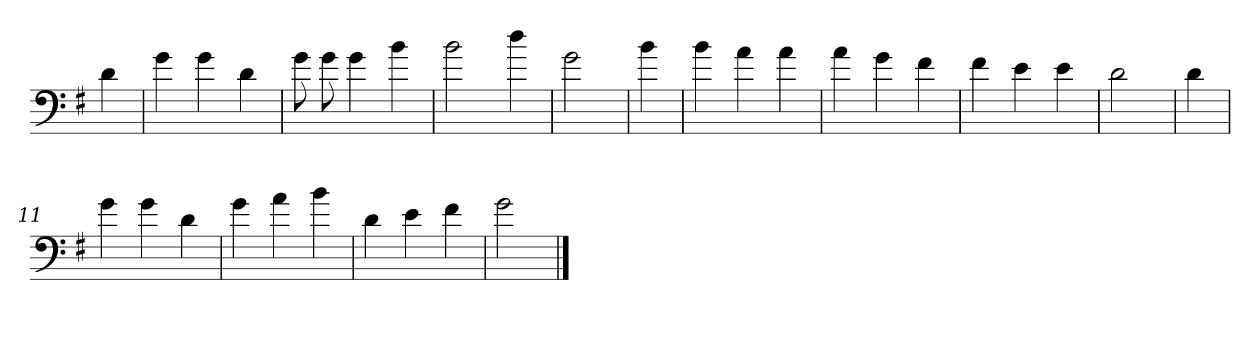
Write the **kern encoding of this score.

**kern
*part1
*staff1
*clefF4
*k[f#]
*G:
=
4d
=1
4g
4g
4d
=2
8g
8g
4g
4b
=3
2b
4dd
=4
2g
=5
4b
=6
4b
4a
4a
=7
4a
4g
4f#
=8
4f#
4e
4e
=9
2d
=10
4d
=11
4g
4g
4d
=12
4g
4a
4b
=13
4d
4e
4f#
=14
2g
==
*-
